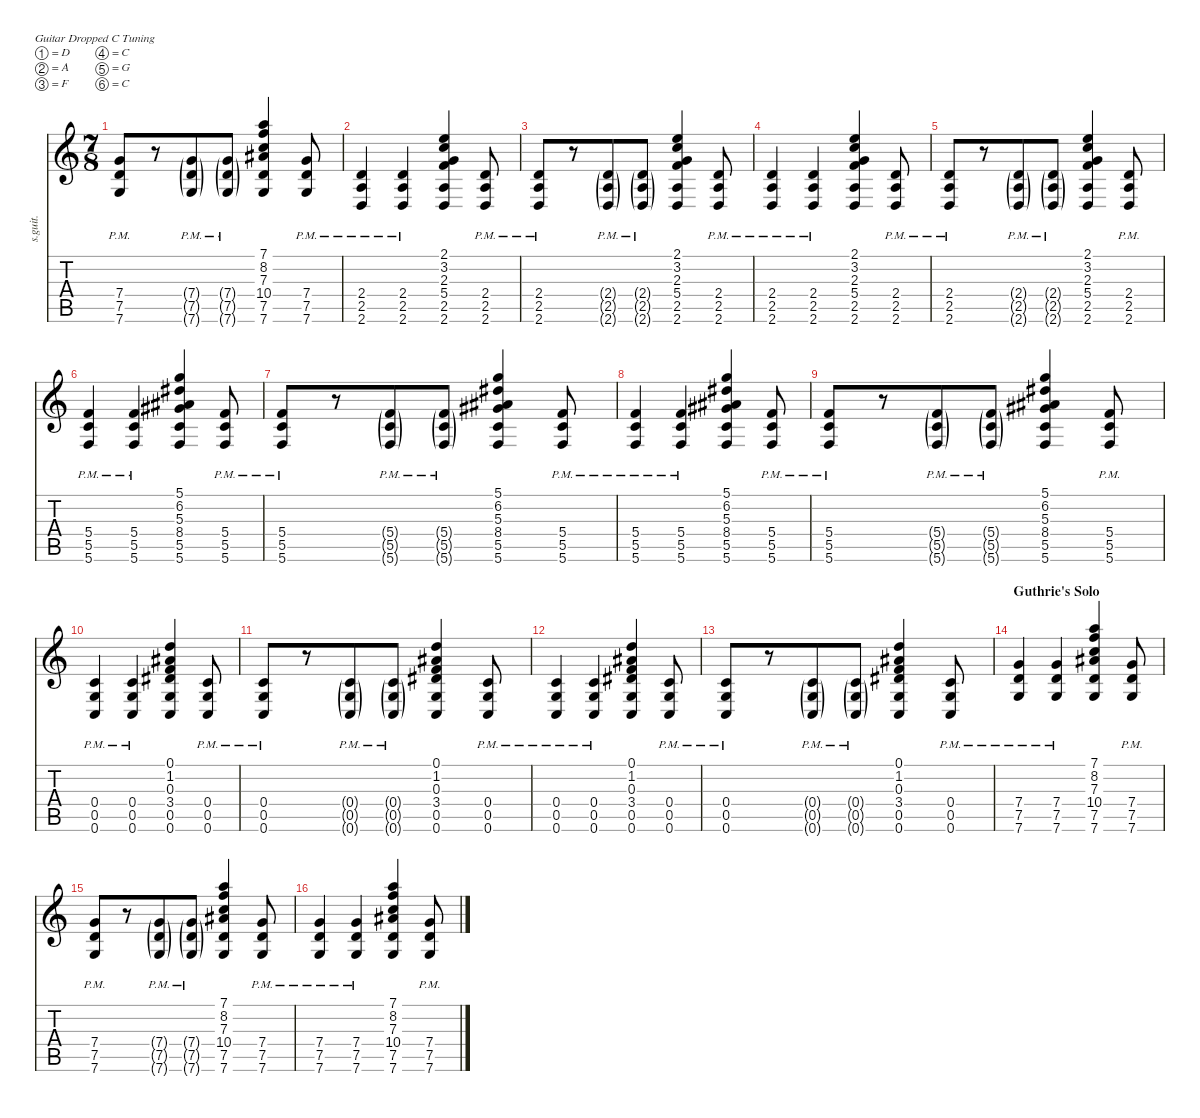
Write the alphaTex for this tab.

\defaultSystemsLayout 4
\hideDynamics
\bracketExtendMode nobrackets
\track ("Guitar3" "s.guit.") {instrument distortionguitar}
\staff {score tabs}
\tuning (D4 A3 F3 C3 G2 C2)
\ts (7 8)
\tempo (212 hide)
\clef g2
\ks c
(7.4{pm} 7.5{pm} 7.6{pm}).8{lyrics (0 "") lyrics (1 "") lyrics (2 "") lyrics (3 "") lyrics (4 "") dy f} r.8 (7.4{g pm} 7.5{g pm} 7.6{g pm}).8{lyrics (0 "") lyrics (1 "") lyrics (2 "") lyrics (3 "") lyrics (4 "")} (7.4{g pm} 7.5{g pm} 7.6{g pm}).8{lyrics (0 "") lyrics (1 "") lyrics (2 "") lyrics (3 "") lyrics (4 "")} (7.1 8.2 7.3 10.4{acc #} 7.5 7.6).4{lyrics (0 "") lyrics (1 "") lyrics (2 "") lyrics (3 "") lyrics (4 "")} (7.4{pm} 7.5{pm} 7.6{pm}).8{lyrics (0 "") lyrics (1 "") lyrics (2 "") lyrics (3 "") lyrics (4 "")} |
(2.4{pm} 2.5{pm} 2.6{pm}).4{lyrics (0 "") lyrics (1 "") lyrics (2 "") lyrics (3 "") lyrics (4 "")} (2.4{pm} 2.5{pm} 2.6{pm}).4{lyrics (0 "") lyrics (1 "") lyrics (2 "") lyrics (3 "") lyrics (4 "")} (2.1 3.2 2.3 5.4 2.5 2.6).4{lyrics (0 "") lyrics (1 "") lyrics (2 "") lyrics (3 "") lyrics (4 "")} (2.4{pm} 2.5{pm} 2.6{pm}).8{lyrics (0 "") lyrics (1 "") lyrics (2 "") lyrics (3 "") lyrics (4 "")} |
(2.4{pm} 2.5{pm} 2.6{pm}).8{lyrics (0 "") lyrics (1 "") lyrics (2 "") lyrics (3 "") lyrics (4 "")} r.8 (2.4{g pm} 2.5{g pm} 2.6{g pm}).8{lyrics (0 "") lyrics (1 "") lyrics (2 "") lyrics (3 "") lyrics (4 "")} (2.4{g pm} 2.5{g pm} 2.6{g pm}).8{lyrics (0 "") lyrics (1 "") lyrics (2 "") lyrics (3 "") lyrics (4 "")} (2.1 3.2 2.3 5.4 2.5 2.6).4{lyrics (0 "") lyrics (1 "") lyrics (2 "") lyrics (3 "") lyrics (4 "")} (2.4{pm} 2.5{pm} 2.6{pm}).8{lyrics (0 "") lyrics (1 "") lyrics (2 "") lyrics (3 "") lyrics (4 "")} |
(2.4{pm} 2.5{pm} 2.6{pm}).4{lyrics (0 "") lyrics (1 "") lyrics (2 "") lyrics (3 "") lyrics (4 "")} (2.4{pm} 2.5{pm} 2.6{pm}).4{lyrics (0 "") lyrics (1 "") lyrics (2 "") lyrics (3 "") lyrics (4 "")} (2.1 3.2 2.3 5.4 2.5 2.6).4{lyrics (0 "") lyrics (1 "") lyrics (2 "") lyrics (3 "") lyrics (4 "")} (2.4{pm} 2.5{pm} 2.6{pm}).8{lyrics (0 "") lyrics (1 "") lyrics (2 "") lyrics (3 "") lyrics (4 "")} |
(2.4{pm} 2.5{pm} 2.6{pm}).8{lyrics (0 "") lyrics (1 "") lyrics (2 "") lyrics (3 "") lyrics (4 "")} r.8 (2.4{g pm} 2.5{g pm} 2.6{g pm}).8{lyrics (0 "") lyrics (1 "") lyrics (2 "") lyrics (3 "") lyrics (4 "")} (2.4{g pm} 2.5{g pm} 2.6{g pm}).8{lyrics (0 "") lyrics (1 "") lyrics (2 "") lyrics (3 "") lyrics (4 "")} (2.1 3.2 2.3 5.4 2.5 2.6).4{lyrics (0 "") lyrics (1 "") lyrics (2 "") lyrics (3 "") lyrics (4 "")} (2.4{pm} 2.5{pm} 2.6{pm}).8{lyrics (0 "") lyrics (1 "") lyrics (2 "") lyrics (3 "") lyrics (4 "")} |
(5.4{pm} 5.5{pm} 5.6{pm}).4{lyrics (0 "") lyrics (1 "") lyrics (2 "") lyrics (3 "") lyrics (4 "")} (5.4{pm} 5.5{pm} 5.6{pm}).4{lyrics (0 "") lyrics (1 "") lyrics (2 "") lyrics (3 "") lyrics (4 "")} (5.1 6.2{acc #} 5.3{acc #} 8.4{acc #} 5.5 5.6).4{lyrics (0 "") lyrics (1 "") lyrics (2 "") lyrics (3 "") lyrics (4 "")} (5.4{pm} 5.5{pm} 5.6{pm}).8{lyrics (0 "") lyrics (1 "") lyrics (2 "") lyrics (3 "") lyrics (4 "")} |
(5.4{pm} 5.5{pm} 5.6{pm}).8{lyrics (0 "") lyrics (1 "") lyrics (2 "") lyrics (3 "") lyrics (4 "")} r.8 (5.4{g pm} 5.5{g pm} 5.6{g pm}).8{lyrics (0 "") lyrics (1 "") lyrics (2 "") lyrics (3 "") lyrics (4 "")} (5.4{g pm} 5.5{g pm} 5.6{g pm}).8{lyrics (0 "") lyrics (1 "") lyrics (2 "") lyrics (3 "") lyrics (4 "")} (5.1 6.2{acc #} 5.3{acc #} 8.4{acc #} 5.5 5.6).4{lyrics (0 "") lyrics (1 "") lyrics (2 "") lyrics (3 "") lyrics (4 "")} (5.4{pm} 5.5{pm} 5.6{pm}).8{lyrics (0 "") lyrics (1 "") lyrics (2 "") lyrics (3 "") lyrics (4 "")} |
(5.4{pm} 5.5{pm} 5.6{pm}).4{lyrics (0 "") lyrics (1 "") lyrics (2 "") lyrics (3 "") lyrics (4 "")} (5.4{pm} 5.5{pm} 5.6{pm}).4{lyrics (0 "") lyrics (1 "") lyrics (2 "") lyrics (3 "") lyrics (4 "")} (5.1 6.2{acc #} 5.3{acc #} 8.4{acc #} 5.5 5.6).4{lyrics (0 "") lyrics (1 "") lyrics (2 "") lyrics (3 "") lyrics (4 "")} (5.4{pm} 5.5{pm} 5.6{pm}).8{lyrics (0 "") lyrics (1 "") lyrics (2 "") lyrics (3 "") lyrics (4 "")} |
(5.4{pm} 5.5{pm} 5.6{pm}).8{lyrics (0 "") lyrics (1 "") lyrics (2 "") lyrics (3 "") lyrics (4 "")} r.8 (5.4{g pm} 5.5{g pm} 5.6{g pm}).8{lyrics (0 "") lyrics (1 "") lyrics (2 "") lyrics (3 "") lyrics (4 "")} (5.4{g pm} 5.5{g pm} 5.6{g pm}).8{lyrics (0 "") lyrics (1 "") lyrics (2 "") lyrics (3 "") lyrics (4 "")} (5.1 6.2{acc #} 5.3{acc #} 8.4{acc #} 5.5 5.6).4{lyrics (0 "") lyrics (1 "") lyrics (2 "") lyrics (3 "") lyrics (4 "")} (5.4{pm} 5.5{pm} 5.6{pm}).8{lyrics (0 "") lyrics (1 "") lyrics (2 "") lyrics (3 "") lyrics (4 "")} |
(0.4{pm} 0.5{pm} 0.6{pm}).4{lyrics (0 "") lyrics (1 "") lyrics (2 "") lyrics (3 "") lyrics (4 "")} (0.4{pm} 0.5{pm} 0.6{pm}).4{lyrics (0 "") lyrics (1 "") lyrics (2 "") lyrics (3 "") lyrics (4 "")} (0.1 1.2{acc #} 0.3 3.4{acc #} 0.5 0.6).4{lyrics (0 "") lyrics (1 "") lyrics (2 "") lyrics (3 "") lyrics (4 "")} (0.4{pm} 0.5{pm} 0.6{pm}).8{lyrics (0 "") lyrics (1 "") lyrics (2 "") lyrics (3 "") lyrics (4 "")} |
(0.4{pm} 0.5{pm} 0.6{pm}).8{lyrics (0 "") lyrics (1 "") lyrics (2 "") lyrics (3 "") lyrics (4 "")} r.8 (0.4{g pm} 0.5{g pm} 0.6{g pm}).8{lyrics (0 "") lyrics (1 "") lyrics (2 "") lyrics (3 "") lyrics (4 "")} (0.4{g pm} 0.5{g pm} 0.6{g pm}).8{lyrics (0 "") lyrics (1 "") lyrics (2 "") lyrics (3 "") lyrics (4 "")} (0.1 1.2{acc #} 0.3 3.4{acc #} 0.5 0.6).4{lyrics (0 "") lyrics (1 "") lyrics (2 "") lyrics (3 "") lyrics (4 "")} (0.4{pm} 0.5{pm} 0.6{pm}).8{lyrics (0 "") lyrics (1 "") lyrics (2 "") lyrics (3 "") lyrics (4 "")} |
(0.4{pm} 0.5{pm} 0.6{pm}).4{lyrics (0 "") lyrics (1 "") lyrics (2 "") lyrics (3 "") lyrics (4 "")} (0.4{pm} 0.5{pm} 0.6{pm}).4{lyrics (0 "") lyrics (1 "") lyrics (2 "") lyrics (3 "") lyrics (4 "")} (0.1 1.2{acc #} 0.3 3.4{acc #} 0.5 0.6).4{lyrics (0 "") lyrics (1 "") lyrics (2 "") lyrics (3 "") lyrics (4 "")} (0.4{pm} 0.5{pm} 0.6{pm}).8{lyrics (0 "") lyrics (1 "") lyrics (2 "") lyrics (3 "") lyrics (4 "")} |
(0.4{pm} 0.5{pm} 0.6{pm}).8{lyrics (0 "") lyrics (1 "") lyrics (2 "") lyrics (3 "") lyrics (4 "")} r.8 (0.4{g pm} 0.5{g pm} 0.6{g pm}).8{lyrics (0 "") lyrics (1 "") lyrics (2 "") lyrics (3 "") lyrics (4 "")} (0.4{g pm} 0.5{g pm} 0.6{g pm}).8{lyrics (0 "") lyrics (1 "") lyrics (2 "") lyrics (3 "") lyrics (4 "")} (0.1 1.2{acc #} 0.3 3.4{acc #} 0.5 0.6).4{lyrics (0 "") lyrics (1 "") lyrics (2 "") lyrics (3 "") lyrics (4 "")} (0.4{pm} 0.5{pm} 0.6{pm}).8{lyrics (0 "") lyrics (1 "") lyrics (2 "") lyrics (3 "") lyrics (4 "")} |
\section ("" "Guthrie's Solo")
(7.4{pm} 7.5{pm} 7.6{pm}).4{lyrics (0 "") lyrics (1 "") lyrics (2 "") lyrics (3 "") lyrics (4 "")} (7.4{pm} 7.5{pm} 7.6{pm}).4{lyrics (0 "") lyrics (1 "") lyrics (2 "") lyrics (3 "") lyrics (4 "")} (7.1 8.2 7.3 10.4{acc #} 7.5 7.6).4{lyrics (0 "") lyrics (1 "") lyrics (2 "") lyrics (3 "") lyrics (4 "")} (7.4{pm} 7.5{pm} 7.6{pm}).8{lyrics (0 "") lyrics (1 "") lyrics (2 "") lyrics (3 "") lyrics (4 "")} |
(7.4{pm} 7.5{pm} 7.6{pm}).8{lyrics (0 "") lyrics (1 "") lyrics (2 "") lyrics (3 "") lyrics (4 "")} r.8 (7.4{g pm} 7.5{g pm} 7.6{g pm}).8{lyrics (0 "") lyrics (1 "") lyrics (2 "") lyrics (3 "") lyrics (4 "")} (7.4{g pm} 7.5{g pm} 7.6{g pm}).8{lyrics (0 "") lyrics (1 "") lyrics (2 "") lyrics (3 "") lyrics (4 "")} (7.1 8.2 7.3 10.4{acc #} 7.5 7.6).4{lyrics (0 "") lyrics (1 "") lyrics (2 "") lyrics (3 "") lyrics (4 "")} (7.4{pm} 7.5{pm} 7.6{pm}).8{lyrics (0 "") lyrics (1 "") lyrics (2 "") lyrics (3 "") lyrics (4 "")} |
(7.4{pm} 7.5{pm} 7.6{pm}).4{lyrics (0 "") lyrics (1 "") lyrics (2 "") lyrics (3 "") lyrics (4 "")} (7.4{pm} 7.5{pm} 7.6{pm}).4{lyrics (0 "") lyrics (1 "") lyrics (2 "") lyrics (3 "") lyrics (4 "")} (7.1 8.2 7.3 10.4{acc #} 7.5 7.6).4{lyrics (0 "") lyrics (1 "") lyrics (2 "") lyrics (3 "") lyrics (4 "")} (7.4{pm} 7.5{pm} 7.6{pm}).8{lyrics (0 "") lyrics (1 "") lyrics (2 "") lyrics (3 "") lyrics (4 "")}
